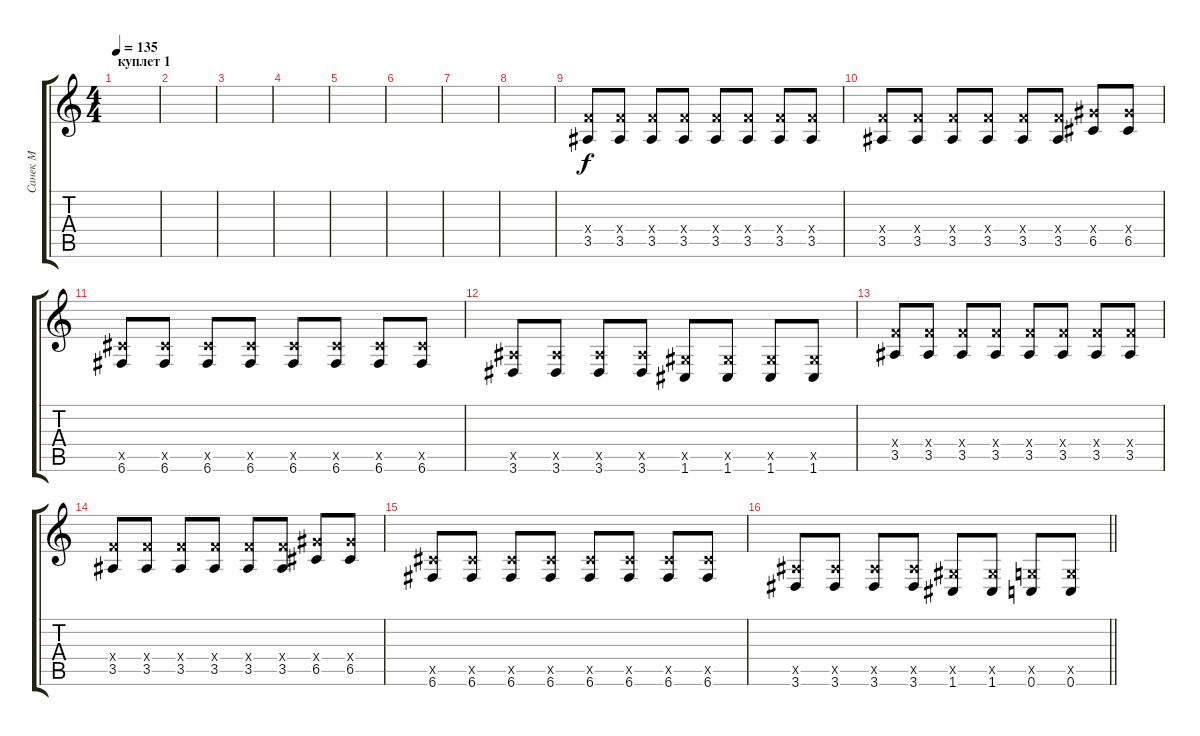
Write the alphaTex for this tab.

\track ("Санек М" "Санек М") {instrument overdrivenguitar}
\staff {score tabs}
\tuning (D4 A3 F3 C3 G2 C2) {hide}
\ts (4 4)
\section ("" "куплет 1")
\tempo 135
\clef g2
\ks c
|
|
|
|
|
|
|
|
(5.4{x} 3.5).8 (5.4{x} 3.5).8 (5.4{x} 3.5).8 (5.4{x} 3.5).8 (5.4{x} 3.5).8 (5.4{x} 3.5).8 (5.4{x} 3.5).8 (5.4{x} 3.5).8 |
(5.4{x} 3.5).8 (5.4{x} 3.5).8 (5.4{x} 3.5).8 (5.4{x} 3.5).8 (5.4{x} 3.5).8 (5.4{x} 3.5).8 (8.4{x} 6.5).8 (8.4{x} 6.5).8 |
(6.5{x} 6.6).8 (6.5{x} 6.6).8 (6.5{x} 6.6).8 (6.5{x} 6.6).8 (6.5{x} 6.6).8 (6.5{x} 6.6).8 (6.5{x} 6.6).8 (6.5{x} 6.6).8 |
(3.5{x} 3.6).8 (3.5{x} 3.6).8 (3.5{x} 3.6).8 (3.5{x} 3.6).8 (1.5{x} 1.6).8 (1.5{x} 1.6).8 (1.5{x} 1.6).8 (1.5{x} 1.6).8 |
(5.4{x} 3.5).8 (5.4{x} 3.5).8 (5.4{x} 3.5).8 (5.4{x} 3.5).8 (5.4{x} 3.5).8 (5.4{x} 3.5).8 (5.4{x} 3.5).8 (5.4{x} 3.5).8 |
(5.4{x} 3.5).8 (5.4{x} 3.5).8 (5.4{x} 3.5).8 (5.4{x} 3.5).8 (5.4{x} 3.5).8 (5.4{x} 3.5).8 (8.4{x} 6.5).8 (8.4{x} 6.5).8 |
(6.5{x} 6.6).8 (6.5{x} 6.6).8 (6.5{x} 6.6).8 (6.5{x} 6.6).8 (6.5{x} 6.6).8 (6.5{x} 6.6).8 (6.5{x} 6.6).8 (6.5{x} 6.6).8 |
\barLineRight lightlight
(3.5{x} 3.6).8 (3.5{x} 3.6).8 (3.5{x} 3.6).8 (3.5{x} 3.6).8 (1.5{x} 1.6).8 (1.5{x} 1.6).8 (0.5{x} 0.6).8 (0.5{x} 0.6).8
